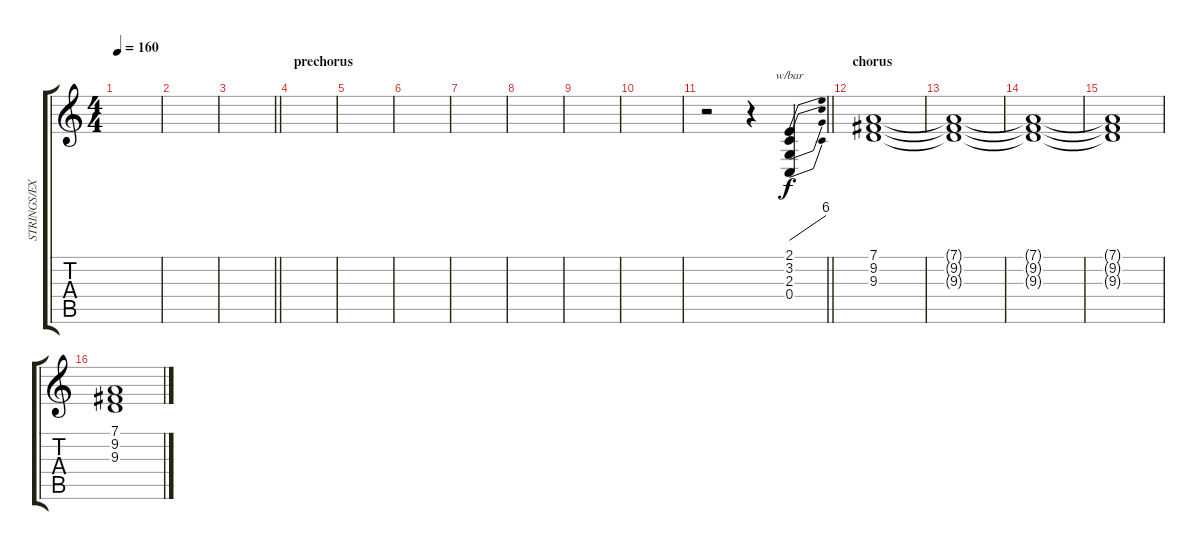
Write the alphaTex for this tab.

\track ("STRINGS/EXTRAS" "STRINGS/EX") {instrument stringensemble1}
\staff {score tabs}
\tuning (D4 A3 F3 C3 G2 D2) {hide}
\ts (4 4)
\tempo 160
\clef g2
\ks c
|
|
\barLineRight lightlight
|
\section ("" "prechorus")
|
|
|
|
|
|
|
\barLineRight lightlight
r.2 r.4 (2.1 3.2 2.3 0.4).4{tbe (dive default 0 0 60 24)} |
\section ("" "chorus")
(7.1 9.2 9.3).1 |
(7.1{t} 9.2{t} 9.3{t}).1 |
(7.1{t} 9.2{t} 9.3{t}).1 |
(7.1{t} 9.2{t} 9.3{t}).1 |
(7.1 9.2 9.3).1
